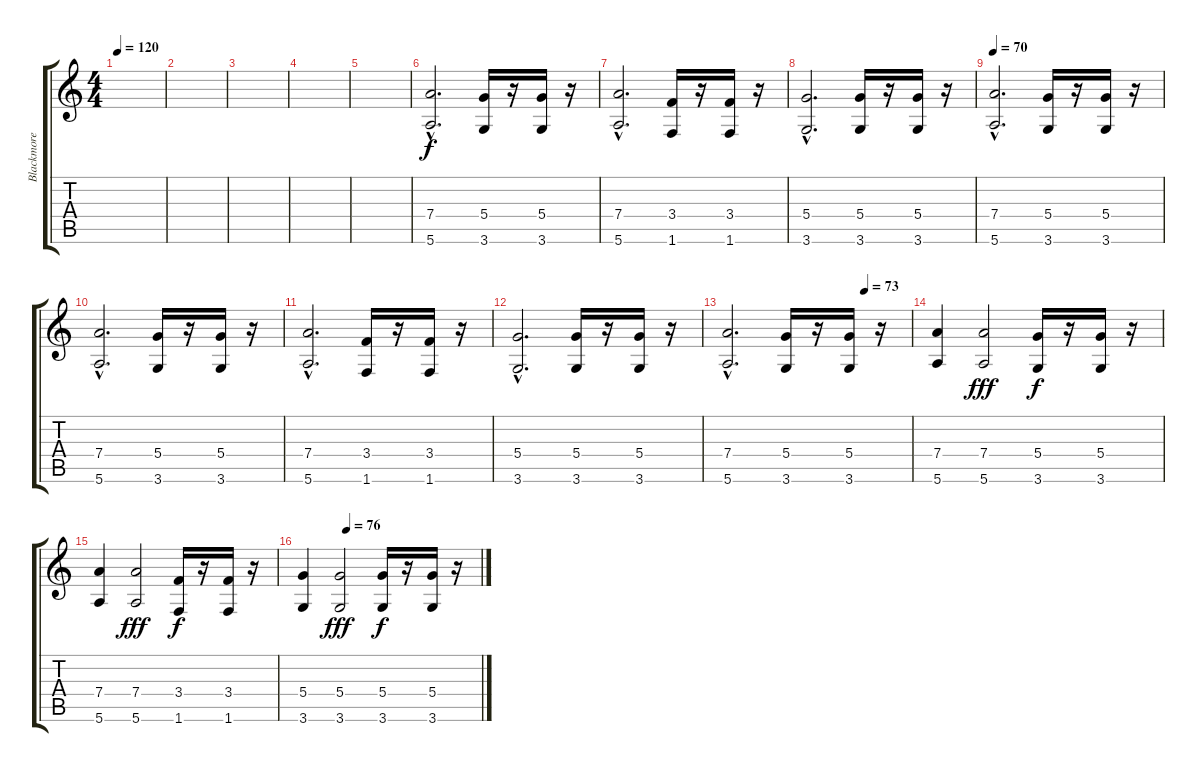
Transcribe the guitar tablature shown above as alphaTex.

\track ("Blackmore" "Blackmore") {instrument overdrivenguitar}
\staff {score tabs}
\tuning (E4 B3 G3 D3 A2 E2) {hide}
\ts (4 4)
\tempo 120
\clef g2
\ks c
|
|
|
|
|
(7.4{hac} 5.6{hac}).2{d} (5.4 3.6).16 r.16 (5.4 3.6).16 r.16 |
(7.4{hac} 5.6{hac}).2{d} (3.4 1.6).16 r.16 (3.4 1.6).16 r.16 |
(5.4{hac} 3.6{hac}).2{d} (5.4 3.6).16 r.16 (5.4 3.6).16 r.16 |
\tempo 70
(7.4{hac} 5.6{hac}).2{d} (5.4 3.6).16 r.16 (5.4 3.6).16 r.16 |
(7.4{hac} 5.6{hac}).2{d} (5.4 3.6).16 r.16 (5.4 3.6).16 r.16 |
(7.4{hac} 5.6{hac}).2{d} (3.4 1.6).16 r.16 (3.4 1.6).16 r.16 |
(5.4{hac} 3.6{hac}).2{d} (5.4 3.6).16 r.16 (5.4 3.6).16 r.16 |
\tempo (73 0.75)
(7.4{hac} 5.6{hac}).2{d} (5.4 3.6).16 r.16 (5.4 3.6).16 r.16 |
(7.4 5.6).4 (7.4 5.6).2{dy fff} (5.4 3.6).16{dy f} r.16 (5.4 3.6).16 r.16 |
(7.4 5.6).4 (7.4 5.6).2{dy fff} (3.4 1.6).16{dy f} r.16 (3.4 1.6).16 r.16 |
\tempo (76 0.25)
(5.4 3.6).4 (5.4 3.6).2{dy fff} (5.4 3.6).16{dy f} r.16 (5.4 3.6).16 r.16
